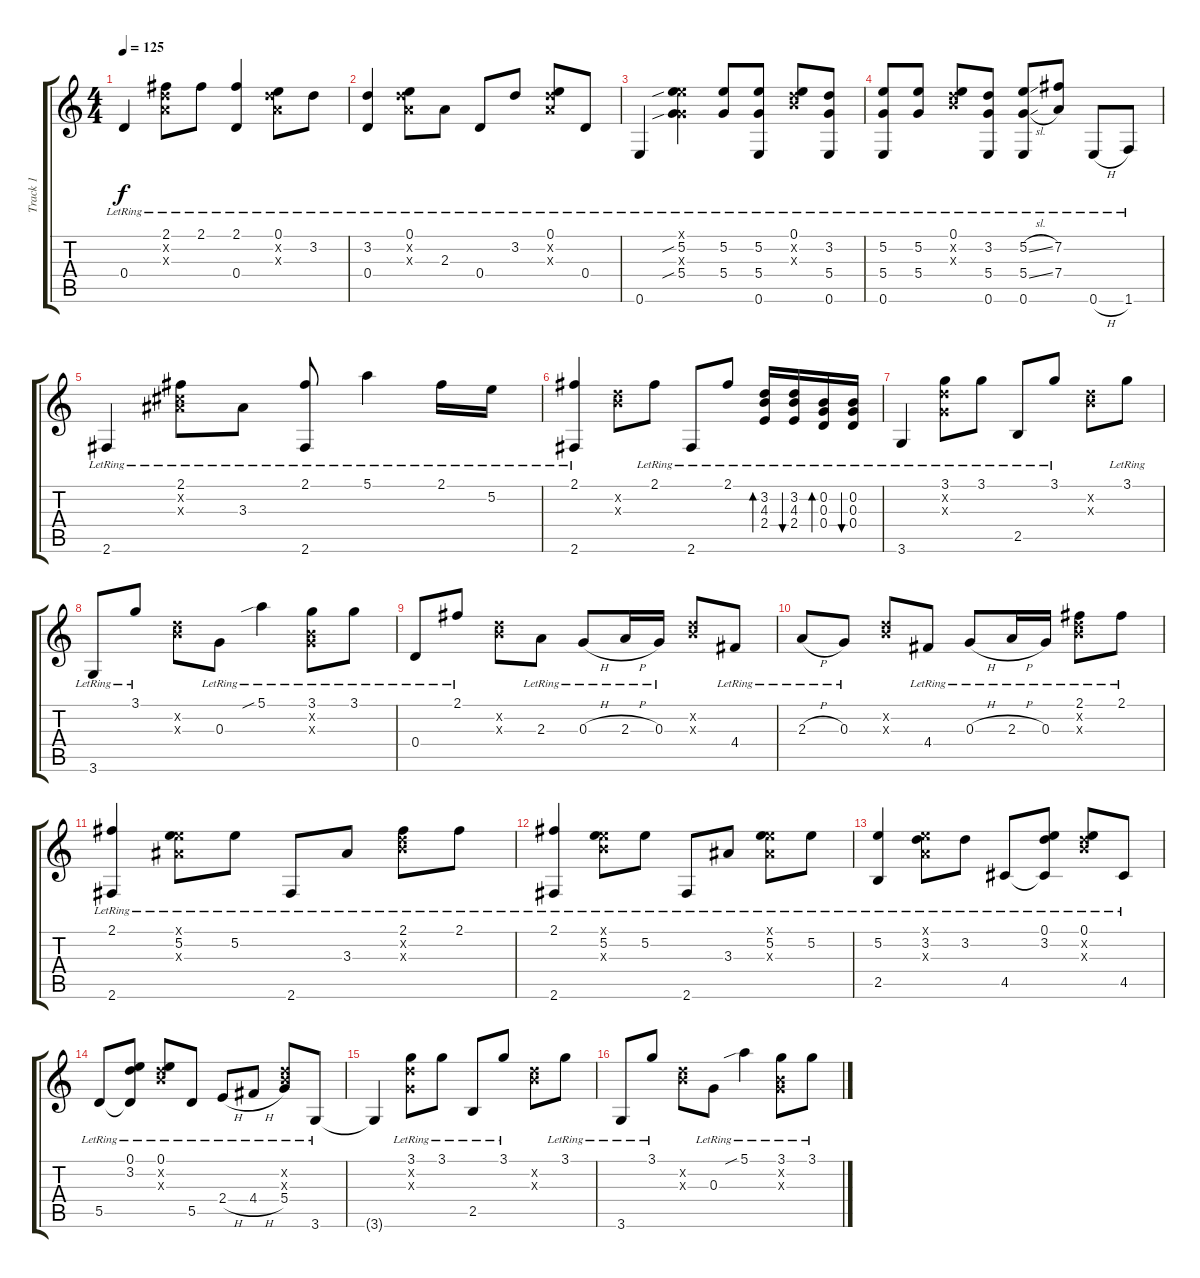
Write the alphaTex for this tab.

\track ("Track 1" "Track 1") {instrument acousticguitarsteel}
\staff {score tabs}
\tuning (E4 B3 G3 D3 A2 E2) {hide}
\ts (4 4)
\tempo 125
\clef g2
\ks c
0.4{lr}.4{dy f} (2.1{lr} 3.2{x} 2.3{x}).8 2.1{lr}.8 (2.1{lr} 0.4{lr}).4 (0.1{lr} 3.2{x} 2.3{x}).8 3.2{lr}.8 |
(3.2{lr} 0.4{lr}).4 (0.1{lr} 3.2{x} 2.3{x}).8 2.3{lr}.8 0.4{lr}.8 3.2{lr}.8 (0.1{lr} 3.2{x} 2.3{x}).8 0.4{lr}.8 |
0.6{lr}.4 (0.1{x} 5.2{sib lr} 0.3{x} 5.4{sib lr}).4 (5.2{lr} 5.4{lr}).8 (5.2{lr} 5.4{lr} 0.6{lr}).8 (0.1{lr} 3.2{x} 4.3{x}).8 (3.2{lr} 5.4{lr} 0.6{lr}).8 |
(5.2{lr} 5.4{lr} 0.6{lr}).8 (5.2{lr} 5.4{lr}).8 (0.1{lr} 3.2{x} 4.3{x}).8 (3.2{lr} 5.4{lr} 0.6{lr}).8 (5.2{sl lr} 5.4{sl lr} 0.6{lr}).8 (7.2{lr} 7.4{lr}).8 0.6{h lr}.8 1.6{lr}.8 |
2.6{lr}.4 (2.1{lr} 2.2{x} 3.3{x}).8 3.3{lr}.8 (2.1{lr} 2.6{lr}).8 5.1{lr}.4 2.1{lr}.16 5.2{lr}.16 |
(2.1{lr} 2.6{lr}).4 (3.2{x} 4.3{x}).8 2.1{lr}.8 2.6{lr}.8 2.1{lr}.8 (3.2{lr} 4.3{lr} 2.4{lr}).16{bd 60} (3.2{lr} 4.3{lr} 2.4{lr}).16{bu 60} (0.2{lr} 0.3{lr} 0.4{lr}).16{bd 60} (0.2{lr} 0.3{lr} 0.4{lr}).16{bu 60} |
3.6{lr}.4 (3.1{lr} 3.2{x} 0.3{x}).8 3.1{lr}.8 2.5{lr}.8 3.1{lr}.8 (3.2{x} 4.3{x}).8 3.1{lr}.8 |
3.6{lr}.8 3.1{lr}.8 (3.2{x} 4.3{x}).8 0.3{lr}.8 5.1{sib lr}.4 (3.1{lr} 0.2{x} 0.3{x}).8 3.1{lr}.8 |
0.4{lr}.8 2.1{lr}.8 (3.2{x} 4.3{x}).8 2.3{lr}.8 0.3{h lr}.8 2.3{h lr}.16 0.3{lr}.16 (3.2{x} 4.3{x}).8 4.4{lr}.8 |
2.3{h lr}.8 0.3{lr}.8 (3.2{x} 4.3{x}).8 4.4{lr}.8 0.3{h lr}.8 2.3{h lr}.16 0.3{lr}.16 (2.1{lr} 3.2{x} 4.3{x}).8 2.1{lr}.8 |
(2.1{lr} 2.6{lr}).4 (0.1{x} 5.2{lr} 3.3{x}).8 5.2{lr}.8 2.6{lr}.8 3.3{lr}.8 (2.1{lr} 3.2{x} 4.3{x}).8 2.1{lr}.8 |
(2.1{lr} 2.6{lr}).4 (0.1{x} 5.2{lr} 4.3{x}).8 5.2{lr}.8 2.6{lr}.8 3.3{lr}.8 (0.1{x} 5.2{lr} 3.3{x}).8 5.2{lr}.8 |
(5.2{lr} 2.5{lr}).4 (0.1{x} 3.2{lr} 2.3{x}).8 3.2{lr}.8 4.5{lr}.8 (0.1{lr} 3.2{lr} 4.5{t}).8 (0.1{lr} 3.2{x} 4.3{x}).8 4.5{lr}.8 |
5.5{lr}.8 (0.1{lr} 3.2{lr} 5.5{t}).8 (0.1{lr} 3.2{x} 4.3{x}).8 5.5{lr}.8 2.4{h lr}.8 4.4{h lr}.8 (3.2{x} 4.3{x} 5.4{lr}).8 3.6{lr}.8 |
3.6{t}.4 (3.1{lr} 3.2{x} 0.3{x}).8 3.1{lr}.8 2.5{lr}.8 3.1{lr}.8 (3.2{x} 4.3{x}).8 3.1{lr}.8 |
3.6{lr}.8 3.1{lr}.8 (3.2{x} 4.3{x}).8 0.3{lr}.8 5.1{sib lr}.4 (3.1{lr} 0.2{x} 0.3{x}).8 3.1{lr}.8
